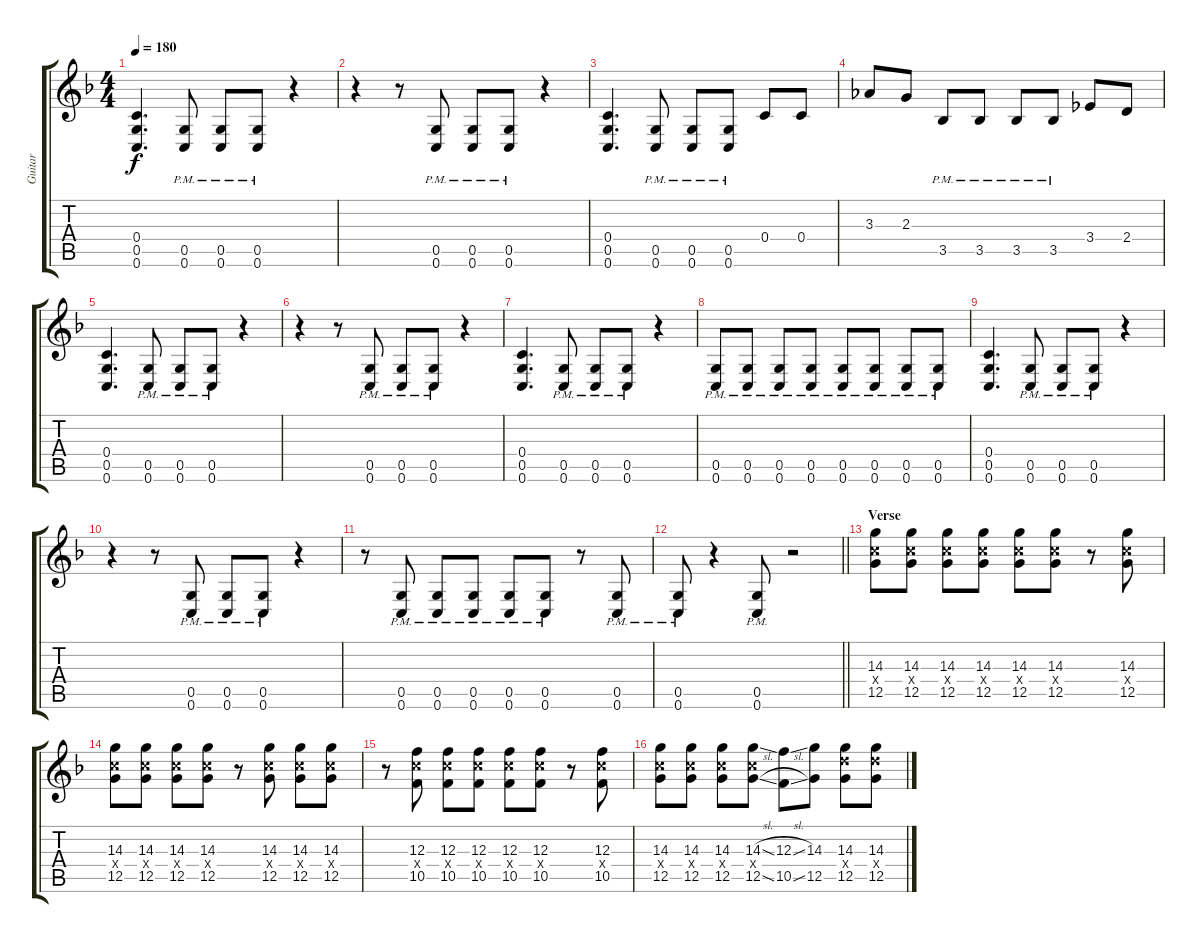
\track ("Guitar" "Guitar") {instrument distortionguitar}
\staff {score tabs}
\tuning (D4 A3 F3 C3 G2 C2) {hide}
\ts (4 4)
\tempo 180
\clef g2
\ks f
(0.4 0.5 0.6).4{d dy f} (0.5{pm} 0.6{pm}).8 (0.5{pm} 0.6{pm}).8 (0.5{pm} 0.6{pm}).8 r.4 |
r.4 r.8 (0.5{pm} 0.6{pm}).8 (0.5{pm} 0.6{pm}).8 (0.5{pm} 0.6{pm}).8 r.4 |
(0.4 0.5 0.6).4{d} (0.5{pm} 0.6{pm}).8 (0.5{pm} 0.6{pm}).8 (0.5{pm} 0.6{pm}).8 0.4.8 0.4.8 |
3.3.8 2.3.8 3.5{pm}.8 3.5{pm}.8 3.5{pm}.8 3.5{pm}.8 3.4.8 2.4.8 |
(0.4 0.5 0.6).4{d} (0.5{pm} 0.6{pm}).8 (0.5{pm} 0.6{pm}).8 (0.5{pm} 0.6{pm}).8 r.4 |
r.4 r.8 (0.5{pm} 0.6{pm}).8 (0.5{pm} 0.6{pm}).8 (0.5{pm} 0.6{pm}).8 r.4 |
(0.4 0.5 0.6).4{d} (0.5{pm} 0.6{pm}).8 (0.5{pm} 0.6{pm}).8 (0.5{pm} 0.6{pm}).8 r.4 |
(0.5{pm} 0.6{pm}).8 (0.5{pm} 0.6{pm}).8 (0.5{pm} 0.6{pm}).8 (0.5{pm} 0.6{pm}).8 (0.5{pm} 0.6{pm}).8 (0.5{pm} 0.6{pm}).8 (0.5{pm} 0.6{pm}).8 (0.5{pm} 0.6{pm}).8 |
(0.4 0.5 0.6).4{d} (0.5{pm} 0.6{pm}).8 (0.5{pm} 0.6{pm}).8 (0.5{pm} 0.6{pm}).8 r.4 |
r.4 r.8 (0.5{pm} 0.6{pm}).8 (0.5{pm} 0.6{pm}).8 (0.5{pm} 0.6{pm}).8 r.4 |
r.8 (0.5{pm} 0.6{pm}).8 (0.5{pm} 0.6{pm}).8 (0.5{pm} 0.6{pm}).8 (0.5{pm} 0.6{pm}).8 (0.5{pm} 0.6{pm}).8 r.8 (0.5{pm} 0.6{pm}).8 |
\barLineRight lightlight
(0.5{pm} 0.6{pm}).8 r.4 (0.5{pm} 0.6{pm}).8 r.2 |
\section ("" "Verse")
(14.3 12.4{x} 12.5).8 (14.3 12.4{x} 12.5).8 (14.3 12.4{x} 12.5).8 (14.3 12.4{x} 12.5).8 (14.3 12.4{x} 12.5).8 (14.3 12.4{x} 12.5).8 r.8 (14.3 12.4{x} 12.5).8 |
(14.3 12.4{x} 12.5).8 (14.3 12.4{x} 12.5).8 (14.3 12.4{x} 12.5).8 (14.3 12.4{x} 12.5).8 r.8 (14.3 12.4{x} 12.5).8 (14.3 12.4{x} 12.5).8 (14.3 12.4{x} 12.5).8 |
r.8 (12.3 12.4{x} 10.5).8 (12.3 12.4{x} 10.5).8 (12.3 12.4{x} 10.5).8 (12.3 12.4{x} 10.5).8 (12.3 12.4{x} 10.5).8 r.8 (12.3 12.4{x} 10.5).8 |
(14.3 12.4{x} 12.5).8 (14.3 12.4{x} 12.5).8 (14.3 12.4{x} 12.5).8 (14.3{sl} 12.4{x} 12.5{sl}).8 (12.3{sl} 10.5{sl}).8 (14.3 12.5).8 (14.3 14.4{x} 12.5).8 (14.3 14.4{x} 12.5).8
